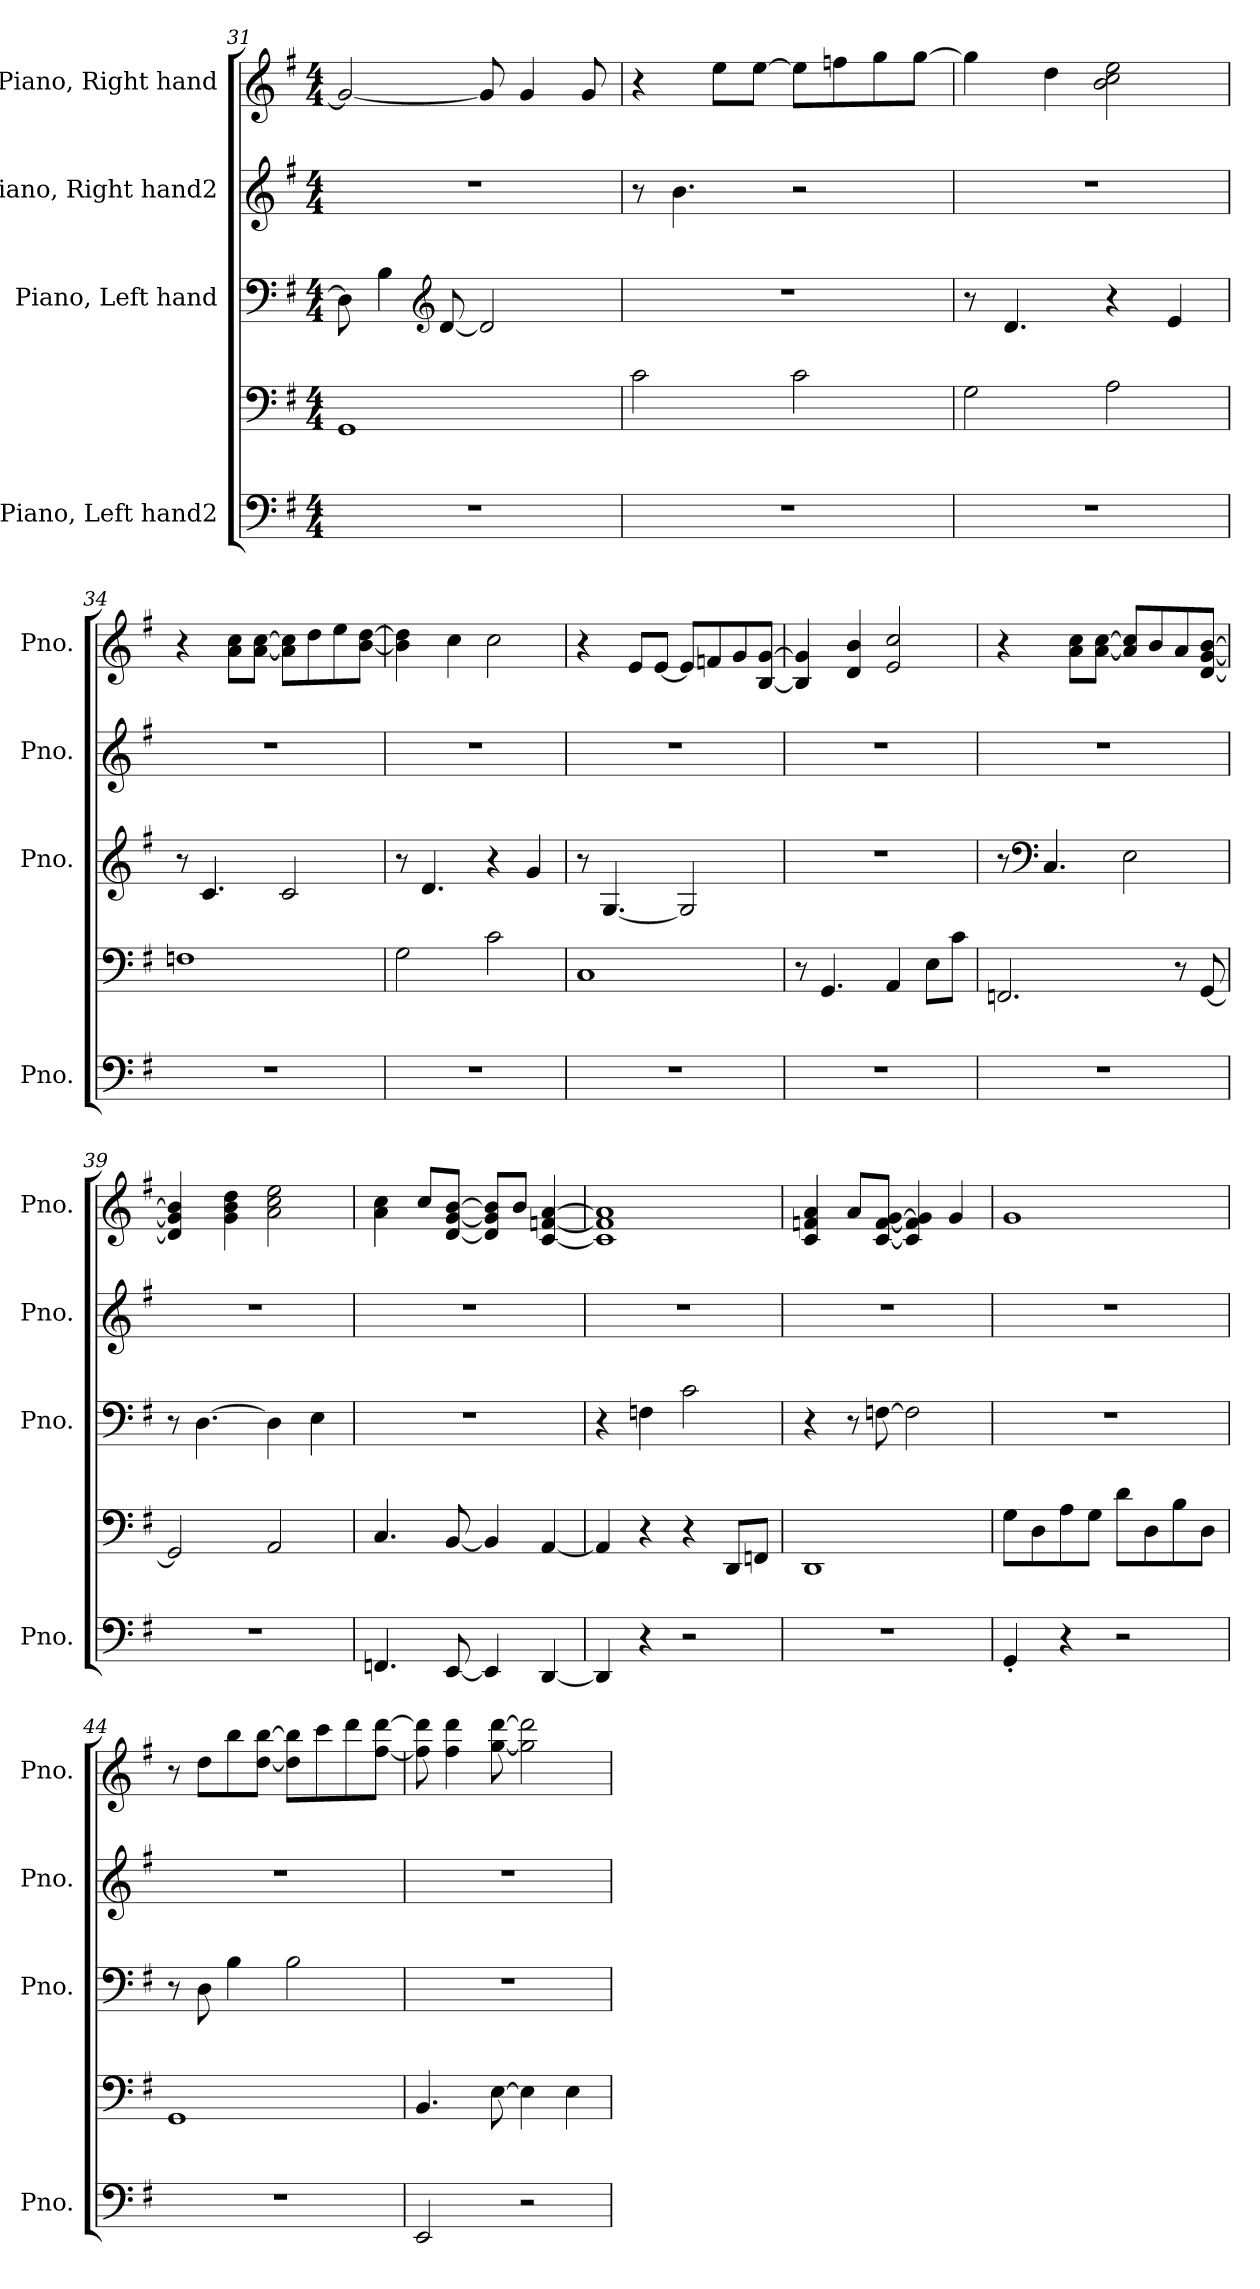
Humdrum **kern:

**kern	**kern	**kern	**kern	**kern
*part4	*part4	*part3	*part2	*part1
*staff5	*staff4	*staff3	*staff2	*staff1
*I"Piano, Left hand2	*	*I"Piano, Left hand	*I"Piano, Right hand2	*I"Piano, Right hand
*I'Pno.	*	*I'Pno.	*I'Pno.	*I'Pno.
*clefF4	*clefF4	*clefF4	*clefG2	*clefG2
*k[f#]	*k[f#]	*k[f#]	*k[f#]	*k[f#]
*M4/4	*M4/4	*M4/4	*M4/4	*M4/4
=31	=31	=31	=31	=31
1r	1GG	8D\]	1r	2g/_
.	.	4B\	.	.
*	*	*clefG2	*	*
.	.	[8d/	.	.
.	.	2d/]	.	8g/]
.	.	.	.	4g/
.	.	.	.	8g/
=32	=32	=32	=32	=32
1r	2c\	1r	8r	4r
.	.	.	4.b\	.
.	.	.	.	8ee\L
.	.	.	.	[8ee\J
.	2c\	.	2r	8ee\L]
.	.	.	.	8ffn\
.	.	.	.	8gg\
.	.	.	.	[8gg\J
=33	=33	=33	=33	=33
1r	2G\	8r	1r	4gg\]
.	.	4.d/	.	.
.	.	.	.	4dd\
.	2A\	4r	.	2b\ 2cc\ 2ee\
.	.	4e/	.	.
=34	=34	=34	=34	=34
1r	1Fn	8r	1r	4r
.	.	4.c/	.	.
.	.	.	.	8a\ 8cc\L
.	.	.	.	[8a\ [8cc\J
.	.	2c/	.	8a\] 8cc\]L
.	.	.	.	8dd\
.	.	.	.	8ee\
.	.	.	.	[8b\ [8dd\J
=35	=35	=35	=35	=35
1r	2G\	8r	1r	4b\] 4dd\]
.	.	4.d/	.	.
.	.	.	.	4cc\
.	2c\	4r	.	2cc\
.	.	4g/	.	.
!!LO:LB:g=z
=36	=36	=36	=36	=36
1r	1C	8r	1r	4r
.	.	[4.G/	.	.
.	.	.	.	8e/L
.	.	.	.	[8e/J
.	.	2G/]	.	8e/L]
.	.	.	.	8fn/
.	.	.	.	8g/
.	.	.	.	[8B/ [8g/J
=37	=37	=37	=37	=37
1r	8r	1r	1r	4B/] 4g/]
.	4.GG/	.	.	.
.	.	.	.	4d/ 4b/
.	4AA/	.	.	2e/ 2cc/
.	8E\L	.	.	.
.	8c\J	.	.	.
=38	=38	=38	=38	=38
1r	2.FFn/	8r	1r	4r
*	*	*clefF4	*	*
.	.	4.C/	.	.
.	.	.	.	8a\ 8cc\L
.	.	.	.	[8a\ [8cc\J
.	.	2E\	.	8a/] 8cc/]L
.	.	.	.	8b/
.	8r	.	.	8a/
.	[8GG/	.	.	[8d/ [8g/ [8b/J
=39	=39	=39	=39	=39
1r	2GG/]	8r	1r	4d/] 4g/] 4b/]
.	.	[4.D\	.	.
.	.	.	.	4g\ 4b\ 4dd\
.	2AA/	4D\]	.	2a\ 2cc\ 2ee\
.	.	4E\	.	.
=40	=40	=40	=40	=40
4.FFn/	4.C/	1r	1r	4a\ 4cc\
.	.	.	.	8cc/L
[8EE/	[8BB/	.	.	[8d/ [8g/ [8b/J
4EE/]	4BB/]	.	.	8d/] 8g/] 8b/]L
.	.	.	.	8b/J
[4DD/	[4AA/	.	.	[4c/ [4fn/ [4a/
!!LO:PB:g=z
=41	=41	=41	=41	=41
4DD/]	4AA/]	4r	1r	1c] 1f] 1a]
4r	4r	4Fn\	.	.
2r	4r	2c\	.	.
.	8DD/L	.	.	.
.	8FFn/J	.	.	.
=42	=42	=42	=42	=42
1r	1DD	4r	1r	4c/ 4fn/ 4a/
.	.	8r	.	8a/L
.	.	[8Fn\	.	[8c/ [8f/ [8g/J
.	.	2F\]	.	4c/] 4f/] 4g/]
.	.	.	.	4g/
=43	=43	=43	=43	=43
4GG'/	8G\L	1r	1r	1g
.	8D\	.	.	.
4r	8A\	.	.	.
.	8G\J	.	.	.
2r	8d\L	.	.	.
.	8D\	.	.	.
.	8B\	.	.	.
.	8D\J	.	.	.
=44	=44	=44	=44	=44
1r	1GG	8r	1r	8r
.	.	8D\	.	8dd\L
.	.	4B\	.	8bb\
.	.	.	.	[8dd\ [8bb\J
.	.	2B\	.	8dd\] 8bb\]L
.	.	.	.	8ccc\
.	.	.	.	8ddd\
.	.	.	.	[8ff#\ [8ddd\J
=45	=45	=45	=45	=45
2EE/	4.BB/	1r	1r	8ff#\] 8ddd\]
.	.	.	.	4ff#\ 4ddd\
.	[8E\	.	.	[8gg\ [8ddd\
2r	4E\]	.	.	2gg\] 2ddd\]
.	4E\	.	.	.
=	=	=	=	=
*-	*-	*-	*-	*-
